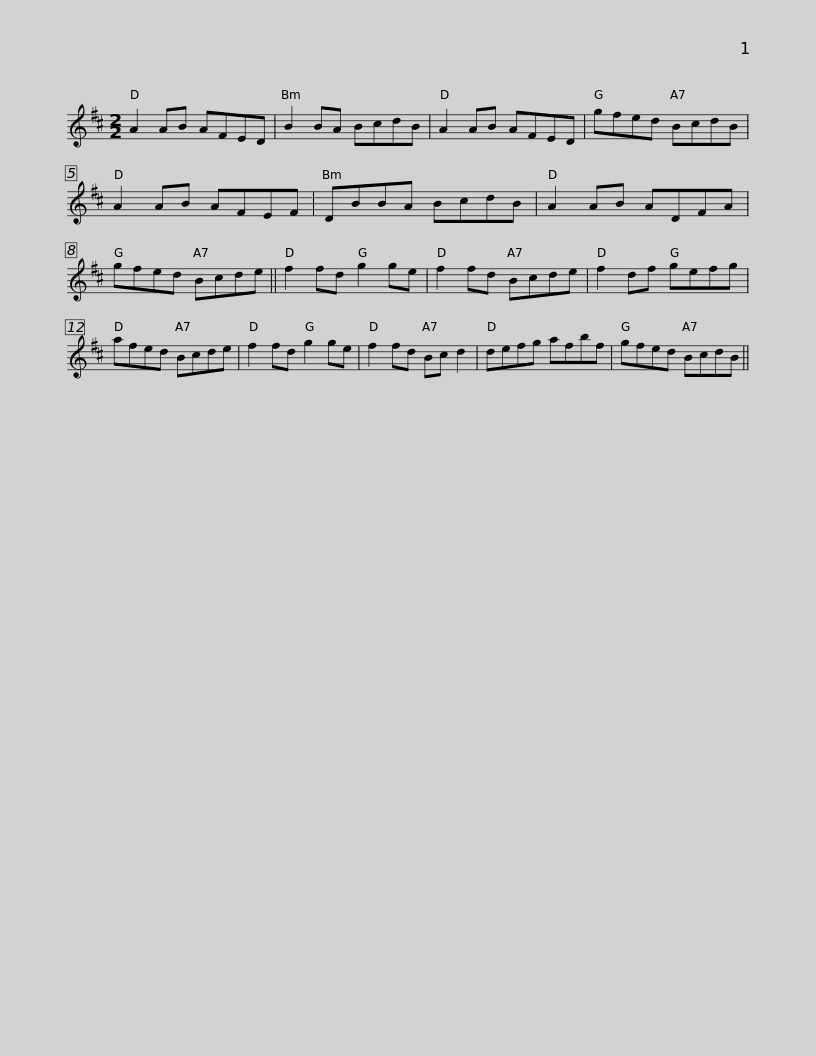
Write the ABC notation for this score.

X:1
L:1/8
M:2/2
I:linebreak $
K:D
V:1 treble
V:1
 A2 AB AFED | B2 BA BcdB | A2 AB AFED | gfed BcdB | A2 AB AFEF | %5
 DBBA BcdB |$ A2 AB ADFA | gfed Bcde || f2 fd g2 ge | f2 fd Bcde | %10
 f2 df gefg | afed Bcde |$ f2 fd g2 ge | f2 fd Bc d2 | defg afbf | %15
 gfed BcdB || %16
